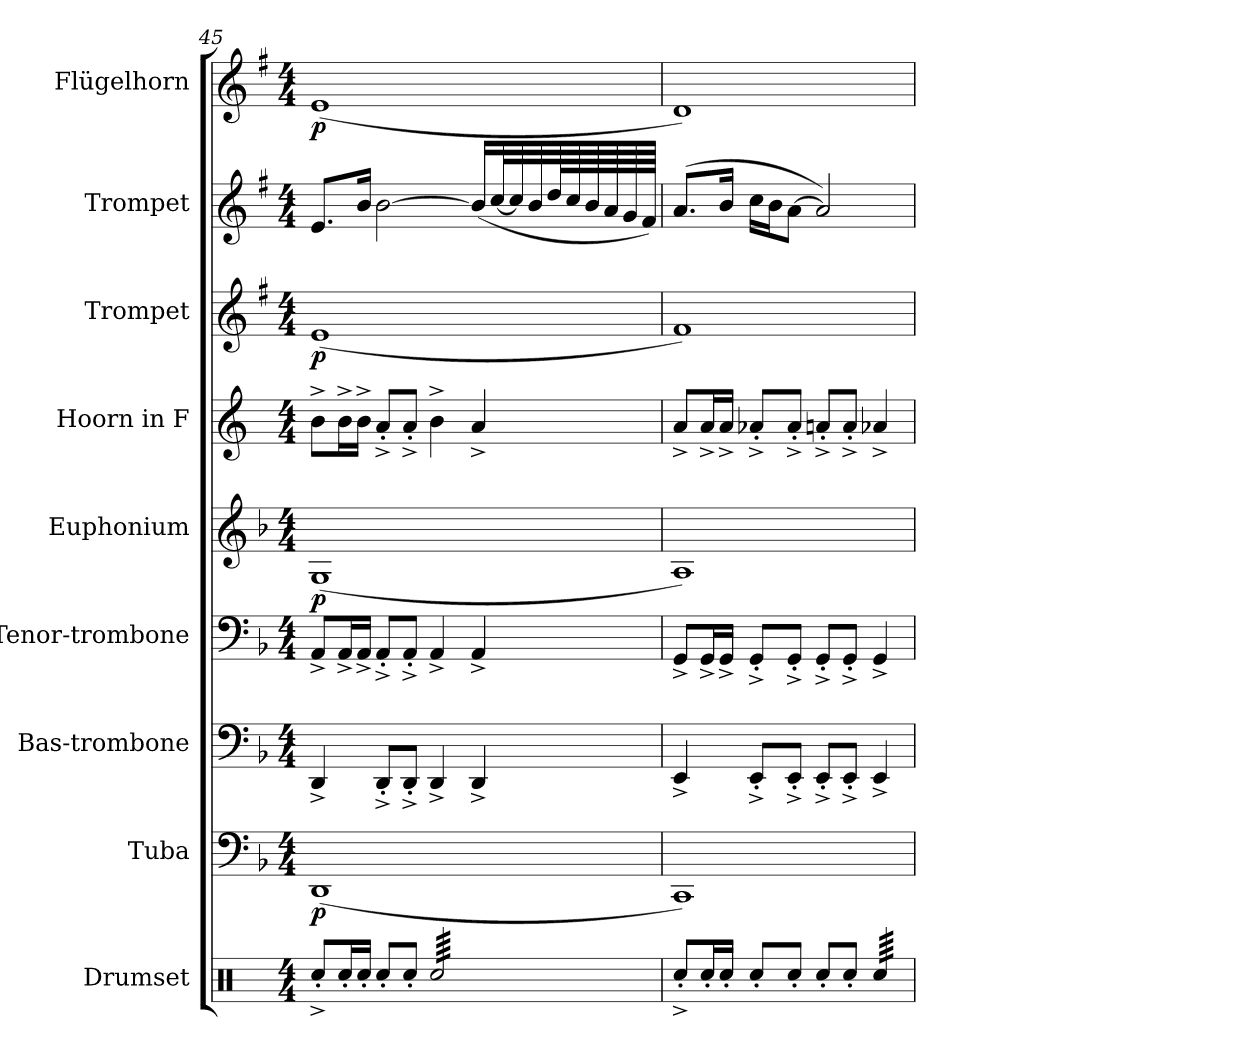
**kern	**kern	**dynam	**kern	**kern	**kern	**dynam	**kern	**kern	**dynam	**kern	**kern	**dynam
*part9	*part8	*part8	*part7	*part6	*part5	*part5	*part4	*part3	*part3	*part2	*part1	*part1
*staff9	*staff8	*staff8	*staff7	*staff6	*staff5	*staff5	*staff4	*staff3	*staff3	*staff2	*staff1	*staff1
*I"Drumset	*I"Tuba	*	*I"Bas-trombone	*I"Tenor-trombone	*I"Euphonium	*	*I"Hoorn in F	*I"Trompet	*	*I"Trompet	*I"Flügelhorn	*
*I'Drs.	*I'Tba.	*	*I'Bs. Tbn.	*I'T. Tbn.	*I'Euph.	*	*	*I'Tpt.	*	*I'Tpt.	*I'Flghn.	*
!!LO:PB:g=z
*clefX	*clefF4	*	*clefF4	*clefF4	*clefG2	*	*clefG2	*clefG2	*	*clefG2	*clefG2	*
*	*	*	*	*	*ITrd8c14	*	*ITrd4c7	*ITrd1c2	*	*ITrd1c2	*ITrd1c2	*
*k[]	*k[b-]	*	*k[b-]	*k[b-]	*k[b-]	*	*k[b-]	*k[b-]	*	*k[b-]	*k[b-]	*
*M4/4	*M4/4	*	*M4/4	*M4/4	*M4/4	*	*M4/4	*M4/4	*	*M4/4	*M4/4	*
=45	=45	=45	=45	=45	=45	=45	=45	=45	=45	=45	=45	=45
!	!	!LO:DY:b	!	!	!	!LO:DY:b	!	!	!LO:DY:b	!	!	!LO:DY:b
8Rcc^'/L	(1DD	p	4DD^/	8AA^/L	(1GG	p	8e^\L	(1d	p	8.d/L	(1d	p
16Rcc'/L	.	.	.	16AA^/L	.	.	16e^\L	.	.	.	.	.
16Rcc'/JJ	.	.	.	16AA^/JJ	.	.	16e^\JJ	.	.	16a/Jk	.	.
8Rcc'/L	.	.	8DD'^/L	8AA^'/L	.	.	8d^'/L	.	.	[2a\	.	.
8Rcc'/J	.	.	8DD'^/J	8AA^'/J	.	.	8d^'/J	.	.	.	.	.
*tremolo	*	*	*	*	*	*	*	*	*	*	*	*
64Rcc/LLLL	.	.	4DD^/	4AA^/	.	.	4e^\	.	.	.	.	.
64Rcc/	.	.	.	.	.	.	.	.	.	.	.	.
64Rcc/	.	.	.	.	.	.	.	.	.	.	.	.
64Rcc/	.	.	.	.	.	.	.	.	.	.	.	.
64Rcc/	.	.	.	.	.	.	.	.	.	.	.	.
64Rcc/	.	.	.	.	.	.	.	.	.	.	.	.
64Rcc/	.	.	.	.	.	.	.	.	.	.	.	.
64Rcc/	.	.	.	.	.	.	.	.	.	.	.	.
64Rcc/	.	.	.	.	.	.	.	.	.	.	.	.
64Rcc/	.	.	.	.	.	.	.	.	.	.	.	.
64Rcc/	.	.	.	.	.	.	.	.	.	.	.	.
64Rcc/	.	.	.	.	.	.	.	.	.	.	.	.
64Rcc/	.	.	.	.	.	.	.	.	.	.	.	.
64Rcc/	.	.	.	.	.	.	.	.	.	.	.	.
64Rcc/	.	.	.	.	.	.	.	.	.	.	.	.
64Rcc/	.	.	.	.	.	.	.	.	.	.	.	.
64Rcc/	.	.	4DD^/	4AA^/	.	.	4d^/	.	.	(16a/LL]	.	.
64Rcc/	.	.	.	.	.	.	.	.	.	.	.	.
64Rcc/	.	.	.	.	.	.	.	.	.	.	.	.
64Rcc/	.	.	.	.	.	.	.	.	.	.	.	.
64Rcc/	.	.	.	.	.	.	.	.	.	[32b-/L	.	.
64Rcc/	.	.	.	.	.	.	.	.	.	.	.	.
64Rcc/	.	.	.	.	.	.	.	.	.	32b-/]	.	.
64Rcc/	.	.	.	.	.	.	.	.	.	.	.	.
64Rcc/	.	.	.	.	.	.	.	.	.	32a/	.	.
64Rcc/	.	.	.	.	.	.	.	.	.	.	.	.
64Rcc/	.	.	.	.	.	.	.	.	.	64cc/L	.	.
64Rcc/	.	.	.	.	.	.	.	.	.	64b-/	.	.
64Rcc/	.	.	.	.	.	.	.	.	.	64a/	.	.
64Rcc/	.	.	.	.	.	.	.	.	.	64g/	.	.
64Rcc/	.	.	.	.	.	.	.	.	.	64f/	.	.
64Rcc/JJJJ	.	.	.	.	.	.	.	.	.	64e/JJJJ)	.	.
*Xtremolo	*	*	*	*	*	*	*	*	*	*	*	*
=46	=46	=46	=46	=46	=46	=46	=46	=46	=46	=46	=46	=46
8Rcc^'/L	1CC)	.	4EE^/	8GG^/L	1AA)	.	8d^/L	1e)	.	(8.g/L	1c)	.
16Rcc'/L	.	.	.	16GG^/L	.	.	16d^/L	.	.	.	.	.
16Rcc'/JJ	.	.	.	16GG^/JJ	.	.	16d^/JJ	.	.	16a/Jk	.	.
8Rcc'/L	.	.	8EE^'/L	8GG^'/L	.	.	8d-X^'/L	.	.	16b-\LL	.	.
.	.	.	.	.	.	.	.	.	.	16a\J	.	.
8Rcc'/J	.	.	8EE^'/J	8GG^'/J	.	.	8d-^'/J	.	.	[8g\J	.	.
8Rcc'/L	.	.	8EE^'/L	8GG^'/L	.	.	8dn^'/L	.	.	2g/])	.	.
8Rcc'/J	.	.	8EE^'/J	8GG^'/J	.	.	8d^'/J	.	.	.	.	.
*tremolo	*	*	*	*	*	*	*	*	*	*	*	*
64Rcc/LLLL	.	.	4EE^/	4GG^/	.	.	4d-X^/	.	.	.	.	.
64Rcc/	.	.	.	.	.	.	.	.	.	.	.	.
64Rcc/	.	.	.	.	.	.	.	.	.	.	.	.
64Rcc/	.	.	.	.	.	.	.	.	.	.	.	.
64Rcc/	.	.	.	.	.	.	.	.	.	.	.	.
64Rcc/	.	.	.	.	.	.	.	.	.	.	.	.
64Rcc/	.	.	.	.	.	.	.	.	.	.	.	.
64Rcc/	.	.	.	.	.	.	.	.	.	.	.	.
64Rcc/	.	.	.	.	.	.	.	.	.	.	.	.
64Rcc/	.	.	.	.	.	.	.	.	.	.	.	.
64Rcc/	.	.	.	.	.	.	.	.	.	.	.	.
64Rcc/	.	.	.	.	.	.	.	.	.	.	.	.
64Rcc/	.	.	.	.	.	.	.	.	.	.	.	.
64Rcc/	.	.	.	.	.	.	.	.	.	.	.	.
64Rcc/	.	.	.	.	.	.	.	.	.	.	.	.
64Rcc/JJJJ	.	.	.	.	.	.	.	.	.	.	.	.
*Xtremolo	*	*	*	*	*	*	*	*	*	*	*	*
=	=	=	=	=	=	=	=	=	=	=	=	=
*-	*-	*-	*-	*-	*-	*-	*-	*-	*-	*-	*-	*-
